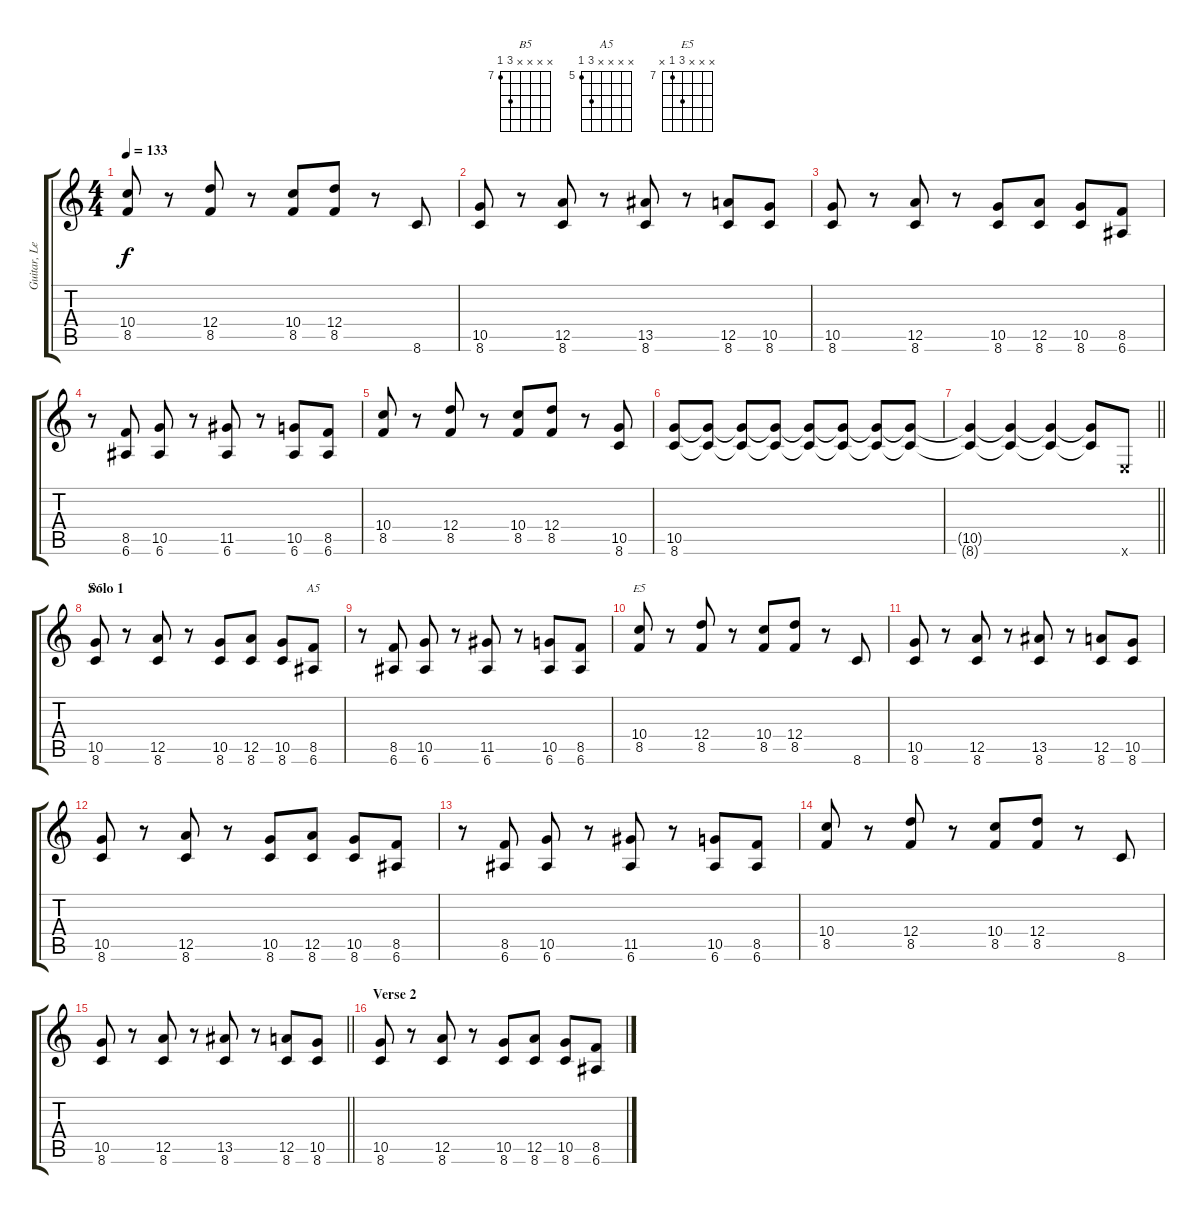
\track ("Guitar, Lead" "Guitar, Le") {instrument distortionguitar}
\staff {score tabs}
\tuning (E4 B3 G3 D3 A2 E2) {hide}
\chord ("B5" x x x x 9 7) {firstfret 7}
\chord ("A5" x x x x 7 5) {firstfret 5}
\chord ("E5" x x x 9 7 x) {firstfret 7}
\ts (4 4)
\tempo 133
\clef g2
\ks c
(10.4 8.5).8{dy f} r.8 (12.4 8.5).8 r.8 (10.4 8.5).8 (12.4 8.5).8 r.8 8.6.8 |
(10.5 8.6).8 r.8 (12.5 8.6).8 r.8 (13.5 8.6).8 r.8 (12.5 8.6).8 (10.5 8.6).8 |
(10.5 8.6).8 r.8 (12.5 8.6).8 r.8 (10.5 8.6).8 (12.5 8.6).8 (10.5 8.6).8 (8.5 6.6).8 |
r.8 (8.5 6.6).8 (10.5 6.6).8 r.8 (11.5 6.6).8 r.8 (10.5 6.6).8 (8.5 6.6).8 |
(10.4 8.5).8 r.8 (12.4 8.5).8 r.8 (10.4 8.5).8 (12.4 8.5).8 r.8 (10.5 8.6).8 |
(10.5 8.6).8 (10.5{t} 8.6{t}).8 (10.5{t} 8.6{t}).8 (10.5{t} 8.6{t}).8 (10.5{t} 8.6{t}).8 (10.5{t} 8.6{t}).8 (10.5{t} 8.6{t}).8 (10.5{t} 8.6{t}).8 |
\barLineRight lightlight
(10.5{t} 8.6{t}).4 (10.5{t} 8.6{t}).4 (10.5{t} 8.6{t}).4 (10.5{t} 8.6{t}).8 0.6{x}.8 |
\section ("" "Solo 1")
(10.5 8.6).8{ch "B5"} r.8 (12.5 8.6).8 r.8 (10.5 8.6).8 (12.5 8.6).8 (10.5 8.6).8 (8.5 6.6).8{ch "A5"} |
r.8 (8.5 6.6).8 (10.5 6.6).8 r.8 (11.5 6.6).8 r.8 (10.5 6.6).8 (8.5 6.6).8 |
(10.4 8.5).8{ch "E5"} r.8 (12.4 8.5).8 r.8 (10.4 8.5).8 (12.4 8.5).8 r.8 8.6.8 |
(10.5 8.6).8 r.8 (12.5 8.6).8 r.8 (13.5 8.6).8 r.8 (12.5 8.6).8 (10.5 8.6).8 |
(10.5 8.6).8 r.8 (12.5 8.6).8 r.8 (10.5 8.6).8 (12.5 8.6).8 (10.5 8.6).8 (8.5 6.6).8 |
r.8 (8.5 6.6).8 (10.5 6.6).8 r.8 (11.5 6.6).8 r.8 (10.5 6.6).8 (8.5 6.6).8 |
(10.4 8.5).8 r.8 (12.4 8.5).8 r.8 (10.4 8.5).8 (12.4 8.5).8 r.8 8.6.8 |
\barLineRight lightlight
(10.5 8.6).8 r.8 (12.5 8.6).8 r.8 (13.5 8.6).8 r.8 (12.5 8.6).8 (10.5 8.6).8 |
\section ("" "Verse 2")
(10.5 8.6).8 r.8 (12.5 8.6).8 r.8 (10.5 8.6).8 (12.5 8.6).8 (10.5 8.6).8 (8.5 6.6).8
